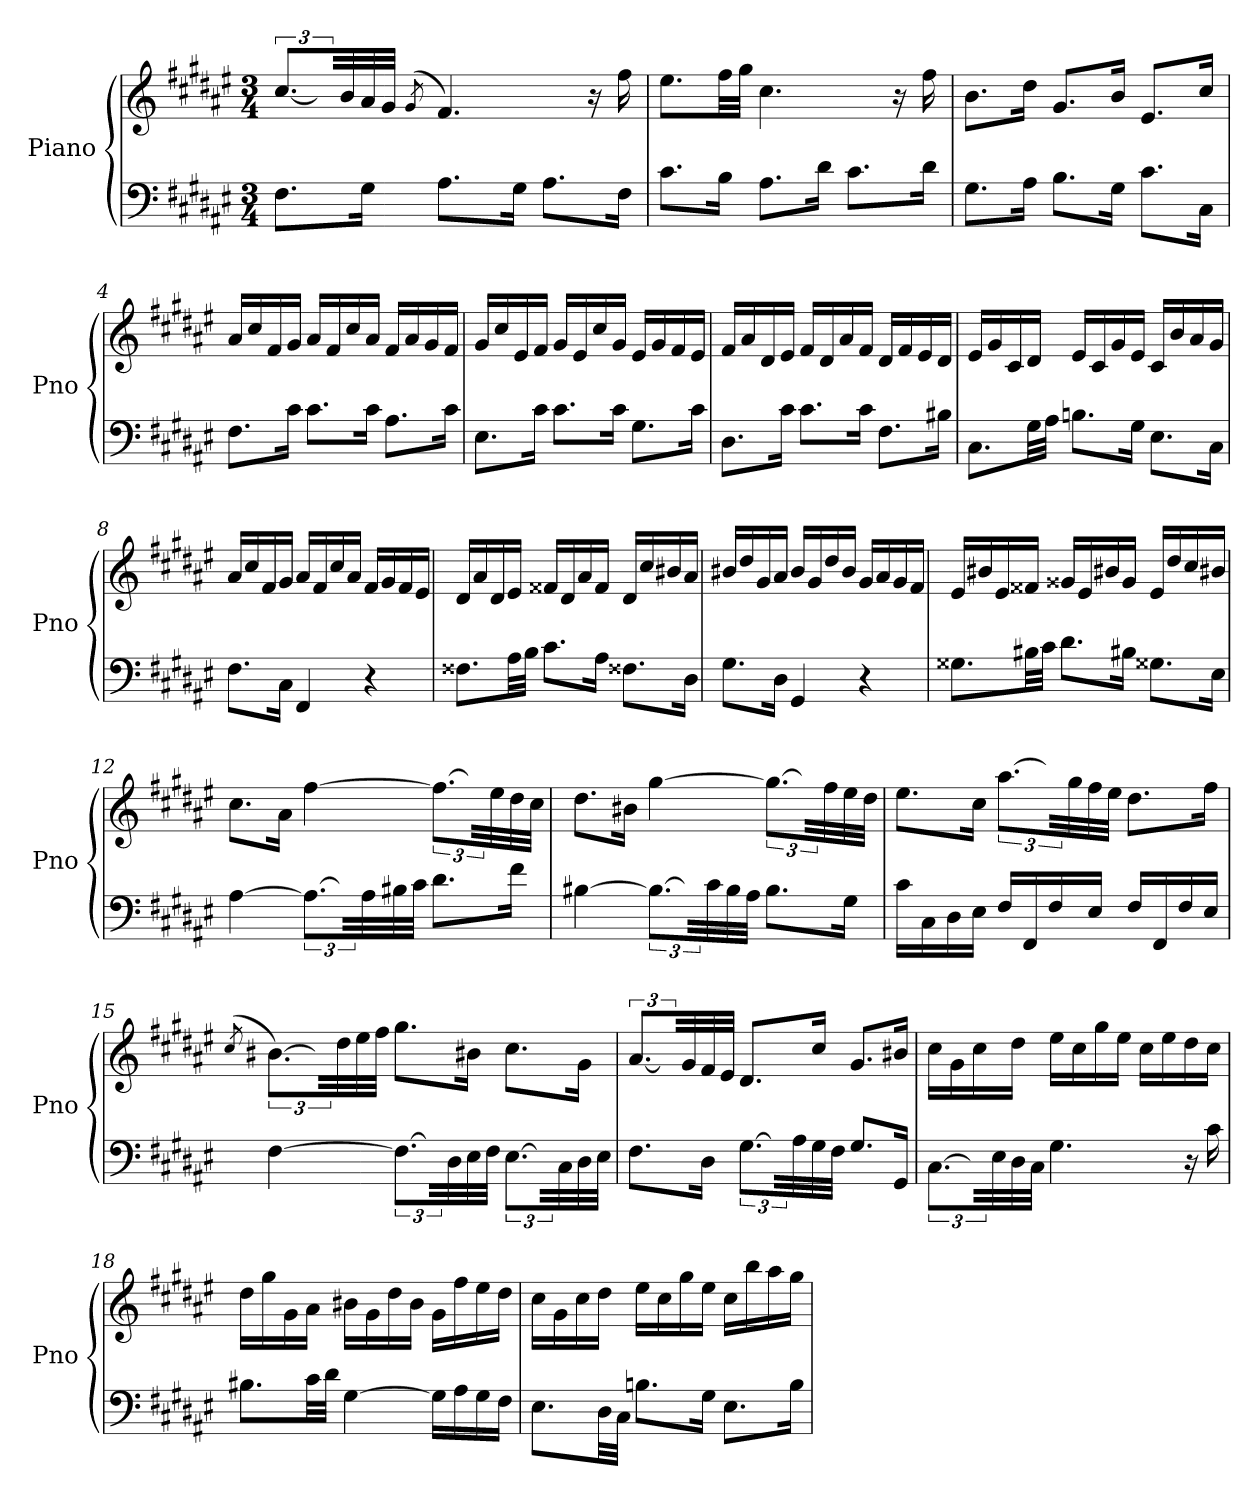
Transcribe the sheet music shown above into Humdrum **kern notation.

**kern	**kern
*part1	*part1
*staff2	*staff1
*I"Piano	*
*I'Pno	*
*clefF4	*clefG2
*k[f#c#g#d#a#e#]	*k[f#c#g#d#a#e#]
*M3/4	*M3/4
*MM64	*MM64
=1	=1
*	*^
8.F#\L	[12.cc#/L	4ryy
.	48.cc#!yy]	.
.	32b/LL	.
16G#\Jk	32a#/	.
.	32g#/JJJ	.
.	(8qg#/	.
8.A#\L	4.f#/)	8g#!yy
.	.	4f#!yy
16G#\Jk	.	.
8.A#\L	.	.
.	16r	8ryy
16F#\Jk	16ff#\	.
*	*v	*v
=2	=2
8.c#\L	8.ee#\L
16B\Jk	32ff#\LL
.	32gg#\JJJ
8.A#\L	4.cc#\
16d#\Jk	.
8.c#\L	.
.	16r
16d#\Jk	16ff#\
=3	=3
8.G#\L	8.b\L
16A#\Jk	16dd#\Jk
8.B\L	8.g#/L
16G#\Jk	16b/Jk
8.c#\L	8.e#/L
16C#\Jk	16cc#/Jk
=4	=4
8.F#\L	16a#/LL
.	16cc#/
.	16f#/
16c#\Jk	16g#/JJ
8.c#\L	16a#/LL
.	16f#/
.	16cc#/
16c#\Jk	16a#/JJ
8.A#\L	16f#/LL
.	16a#/
.	16g#/
16c#\Jk	16f#/JJ
!!LO:LB:g=z
=5	=5
8.E#\L	16g#/LL
.	16cc#/
.	16e#/
16c#\Jk	16f#/JJ
8.c#\L	16g#/LL
.	16e#/
.	16cc#/
16c#\Jk	16g#/JJ
8.G#\L	16e#/LL
.	16g#/
.	16f#/
16c#\Jk	16e#/JJ
=6	=6
8.D#\L	16f#/LL
.	16a#/
.	16d#/
16c#\Jk	16e#/JJ
8.c#\L	16f#/LL
.	16d#/
.	16a#/
16c#\Jk	16f#/JJ
8.F#\L	16d#/LL
.	16f#/
.	16e#/
16B#X\Jk	16d#/JJ
=7	=7
8.C#\L	16e#/LL
.	16g#/
.	16c#/
32G#\LL	16d#/JJ
32A#\JJJ	.
8.Bn\L	16e#/LL
.	16c#/
.	16g#/
16G#\Jk	16e#/JJ
8.E#\L	16c#/LL
.	16b/
.	16a#/
16C#\Jk	16g#/JJ
=8	=8
8.F#\L	16a#/LL
.	16cc#/
.	16f#/
16C#\Jk	16g#/JJ
4FF#/	16a#/LL
.	16f#/
.	16cc#/
.	16a#/JJ
4r	16f#/LL
.	16g#/
.	16f#/
.	16e#/JJ
!!LO:LB:g=z
=9	=9
8.F##X\L	16d#/LL
.	16a#/
.	16d#/
32A#\LL	16e#/JJ
32B\JJJ	.
8.c#\L	16f##X/LL
.	16d#/
.	16a#/
16A#\Jk	16f##/JJ
8.F##X\L	16d#/LL
.	16cc#/
.	16b#X/
16D#\Jk	16a#/JJ
=10	=10
8.G#\L	16b#X/LL
.	16dd#/
.	16g#/
16D#\Jk	16a#/JJ
4GG#/	16b#/LL
.	16g#/
.	16dd#/
.	16b#/JJ
4r	16g#/LL
.	16a#/
.	16g#/
.	16f#/JJ
=11	=11
8.G##X\L	16e#/LL
.	16b#X/
.	16e#/
32B#X\LL	16f##X/JJ
32c#\JJJ	.
8.d#\L	16g##X/LL
.	16e#/
.	16b#X/
16B#X\Jk	16g##/JJ
8.G##X\L	16e#/LL
.	16dd#/
.	16cc#/
16E#\Jk	16b#X/JJ
!!LO:LB:g=z
=12	=12
[4A#\	8.cc#\L
.	16a#\Jk
12.A#\L_	[4ff#\
48.A#!yy]	.
32A#\LL	.
32B#X\	.
32c#\JJJ	.
8.d#\L	12.ff#\L_
.	48.ff#!yy]
.	32ee#\LL
16f#\Jk	32dd#\
.	32cc#\JJJ
=13	=13
[4B#X\	8.dd#\L
.	16b#X\Jk
12.B#\L_	[4gg#\
48.B#!yy]	.
32c#\LL	.
32B#\	.
32A#\JJJ	.
8.B#\L	12.gg#\L_
.	48.gg#!yy]
.	32ff#\LL
16G#\Jk	32ee#\
.	32dd#\JJJ
=14	=14
16c#\LL	8.ee#\L
16C#\	.
16D#\	.
16E#\JJ	16cc#\Jk
16F#/LL	[12.aa#\L
16FF#/	.
16F#/	48.aa#!yy]
.	32gg#\LL
16E#/JJ	32ff#\
.	32ee#\JJJ
16F#/LL	8.dd#\L
16FF#/	.
16F#/	.
16E#/JJ	16ff#\Jk
!!LO:LB:g=z
=15	=15
.	(8qcc#/
*	*^
[4F#\	[12.b#X\L)	16cc#!yy
.	.	16.b#!yy
.	48.b#!yy]	.
.	32dd#\LL	2ryy
.	32ee#\	.
.	32ff#\JJJ	.
12.F#\L_	8.gg#\L	.
48.F#!yy]	.	.
32D#\LL	.	.
32E#\	16b#X\Jk	.
32F#\JJJ	.	.
[12.E#\L	8.cc#\L	.
48.E#!yy]	.	.
32C#\LL	.	16.ryy
32D#\	16g#\Jk	.
32E#\JJJ	.	.
*	*v	*v
=16	=16
8.F#\L	[12.a#/L
.	48.a#!yy]
.	32g#/LL
16D#\Jk	32f#/
.	32e#/JJJ
[12.G#\L	8.d#/L
48.G#!yy]	.
32A#\LL	.
32G#\	16cc#/Jk
32F#\JJJ	.
8.G#\L	8.g#/L
16GG#/Jk	16b#X/Jk
=17	=17
[12.C#\L	16cc#\LL
.	16g#\
48.C#!yy]	16cc#\
32E#\LL	.
32D#\	16dd#\JJ
32C#\JJJ	.
4.G#\	16ee#\LL
.	16cc#\
.	16gg#\
.	16ee#\JJ
.	16cc#\LL
.	16ee#\
16r	16dd#\
16c#\	16cc#\JJ
!!LO:PB:g=z
=18	=18
8.B#X\L	16dd#\LL
.	16gg#\
.	16g#\
32c#\LL	16a#\JJ
32d#\JJJ	.
[4G#\	16b#X\LL
.	16g#\
.	16dd#\
.	16b#\JJ
16G#\LL]	16g#\LL
16A#\	16ff#\
16G#\	16ee#\
16F#\JJ	16dd#\JJ
=19	=19
8.E#\L	16cc#\LL
.	16g#\
.	16cc#\
32D#\LL	16dd#\JJ
32C#\JJJ	.
8.Bn\L	16ee#\LL
.	16cc#\
.	16gg#\
16G#\Jk	16ee#\JJ
8.E#\L	16cc#\LL
.	16bb\
.	16aa#\
16B\Jk	16gg#\JJ
=	=
*-	*-
